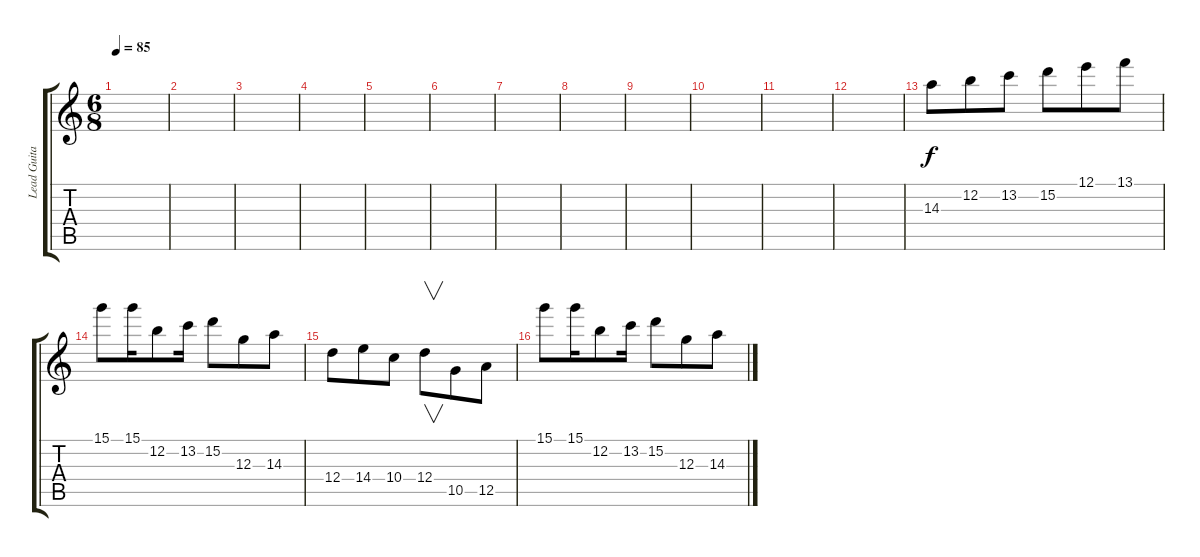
\track ("Lead Guitar (no capo)" "Lead Guita") {instrument overdrivenguitar}
\staff {score tabs}
\tuning (E4 B3 G3 D3 A2 E2) {hide}
\ts (6 8)
\tempo 85
\clef g2
\ks c
|
|
|
|
|
|
|
|
|
|
|
|
14.3.8 12.2.8 13.2.8 15.2.8 12.1.8 13.1.8 |
15.1.8 15.1.16 12.2.8 13.2.16 15.2.8 12.3.8 14.3.8 |
12.4.8 14.4.8 10.4.8 12.4.8{v} 10.5.8 12.5.8 |
15.1.8 15.1.16 12.2.8 13.2.16 15.2.8 12.3.8 14.3.8
